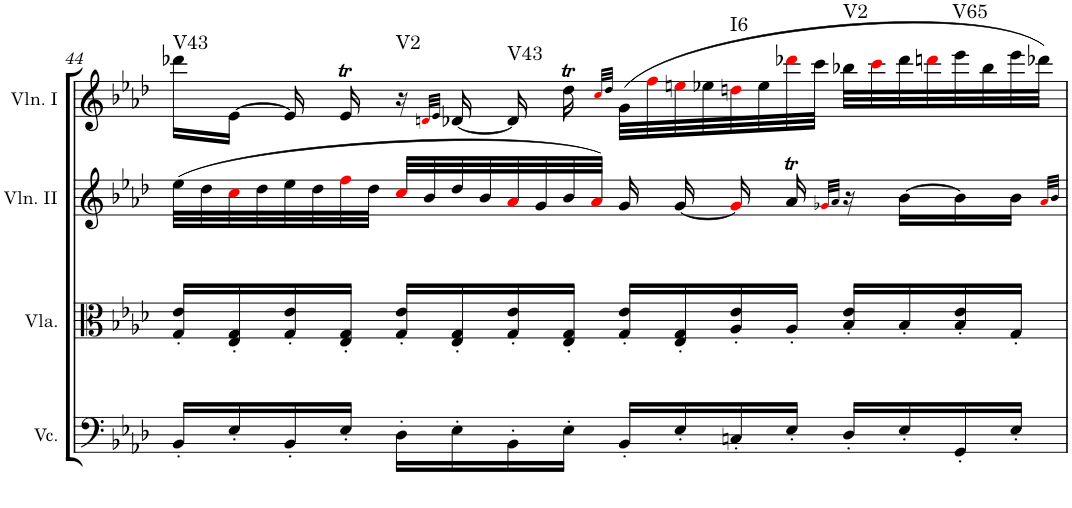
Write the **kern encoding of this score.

**kern	**kern	**kern	**kern	**harte
*part4	*part3	*part2	*part1	*part1
*staff4	*staff3	*staff2	*staff1	*
*I"Violoncello	*I"Viola	*I"Violin II	*I"Violin I	*
*I'Vc.	*I'Vla.	*I'Vln. II	*I'Vln. I	*
!!LO:PB:g=z
*clefF4	*clefC3	*clefG2	*clefG2	*
*k[b-e-a-d-]	*k[b-e-a-d-]	*k[b-e-a-d-]	*k[b-e-a-d-]	*
*A-:	*A-:	*A-:	*A-:	*
*M4/4	*M4/4	*M4/4	*M4/4	*
*met(c)	*met(c)	*met(c)	*met(c)	*
=44	=44	=44	=44	=44
!	!	!	!	!LO:H:kt=V43
16BB-'/LL	16G/' 16e-/'LL	(32ee-\LLL	16ddd-X\LL	N
.	.	32dd-\	.	.
16E-'/	16E-/' 16G/'	32cci\	[16e-\JJ	.
.	.	32dd-\	.	.
16BB-'/	16G/' 16e-/'	32ee-\	16e-/]	.
.	.	32dd-\	.	.
16E-'/JJ	16E-/' 16G/'JJ	32ffi\	16e-T/	.
.	.	32dd-\JJJ	.	.
!	!	!	!	!LO:H:kt=V2
16D-'\LL	16G/' 16e-/'LL	32cci/LLL	16r	N
.	.	32b-/	.	.
.	.	.	32qdni/LLL	.
.	.	.	32qe-/JJJ	.
16E-'\	16E-/' 16G/'	32dd-/	[16d-X/	.
.	.	32b-/	.	.
!	!	!	!	!LO:H:kt=V43
16BB-'\	16G/' 16e-/'	32a-i/	16d-/]	N
.	.	32g/	.	.
16E-'\JJ	16E-/' 16G/'JJ	32b-/	16dd-T\	.
.	.	32a-i/JJJ)	.	.
.	.	.	32qcci/LLL	.
.	.	.	32qdd-/JJJ	.
16BB-'/LL	16G/' 16e-/'LL	16g/	(32g\LLL	.
.	.	.	32ffi\	.
16E-'/	16E-/' 16G/'	[16g/	32eeni\	.
.	.	.	32ee-X\	.
!	!	!	!	!LO:H:kt=I6
16Cn'/	16A-/' 16e-/'	16gi/]	32ddni\	N
.	.	.	32ee-\	.
16E-'/JJ	16A-'/JJ	16a-T/	32ddd-Xi\	.
.	.	.	32ccc\JJJ	.
.	.	32qg-Xi/LLL	.	.
.	.	32qa-/JJJ	.	.
!	!	!	!	!LO:H:kt=V2
16D-'/LL	16B-/' 16e-/'LL	16r	32bb-X\LLL	N
.	.	.	32ccci\	.
16E-'/	16B-'/	[16b-\LL	32ddd-\	.
.	.	.	32dddni\	.
!	!	!	!	!LO:H:kt=V65
16GG'/	16B-/' 16e-/'	16b-\]	32eee-\	N
.	.	.	32bb-\	.
16E-'/JJ	16G'/JJ	16b-\JJ	32eee-\	.
.	.	.	32ddd-X\JJJ)	.
.	.	32qa-i/LLL	.	.
.	.	32qb-/JJJ	.	.
=	=	=	=	=
*-	*-	*-	*-	*-
